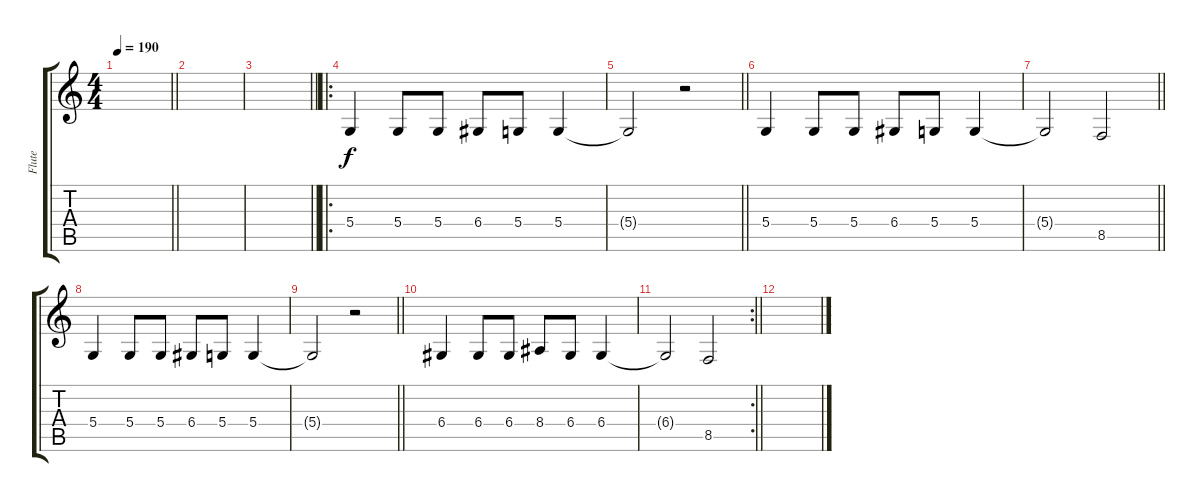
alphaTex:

\track ("Flute" "Flute") {instrument flute}
\staff {score tabs}
\tuning (E4 B3 G3 D3 A2 D2) {hide}
\ts (4 4)
\tempo 190
\clef g2
\barLineRight lightlight
\ks c
|
|
\barLineRight lightlight
|
\ro
\section ("" "")
5.4.4 5.4.8 5.4.8 6.4.8 5.4.8 5.4.4 |
\barLineRight lightlight
5.4{t}.2 r.2 |
5.4.4 5.4.8 5.4.8 6.4.8 5.4.8 5.4.4 |
\barLineRight lightlight
5.4{t}.2 8.5.2 |
5.4.4 5.4.8 5.4.8 6.4.8 5.4.8 5.4.4 |
\barLineRight lightlight
5.4{t}.2 r.2 |
6.4.4 6.4.8 6.4.8 8.4.8 6.4.8 6.4.4 |
\rc 2
\barLineRight lightlight
6.4{t}.2 8.5.2 |
\section ("" "")
